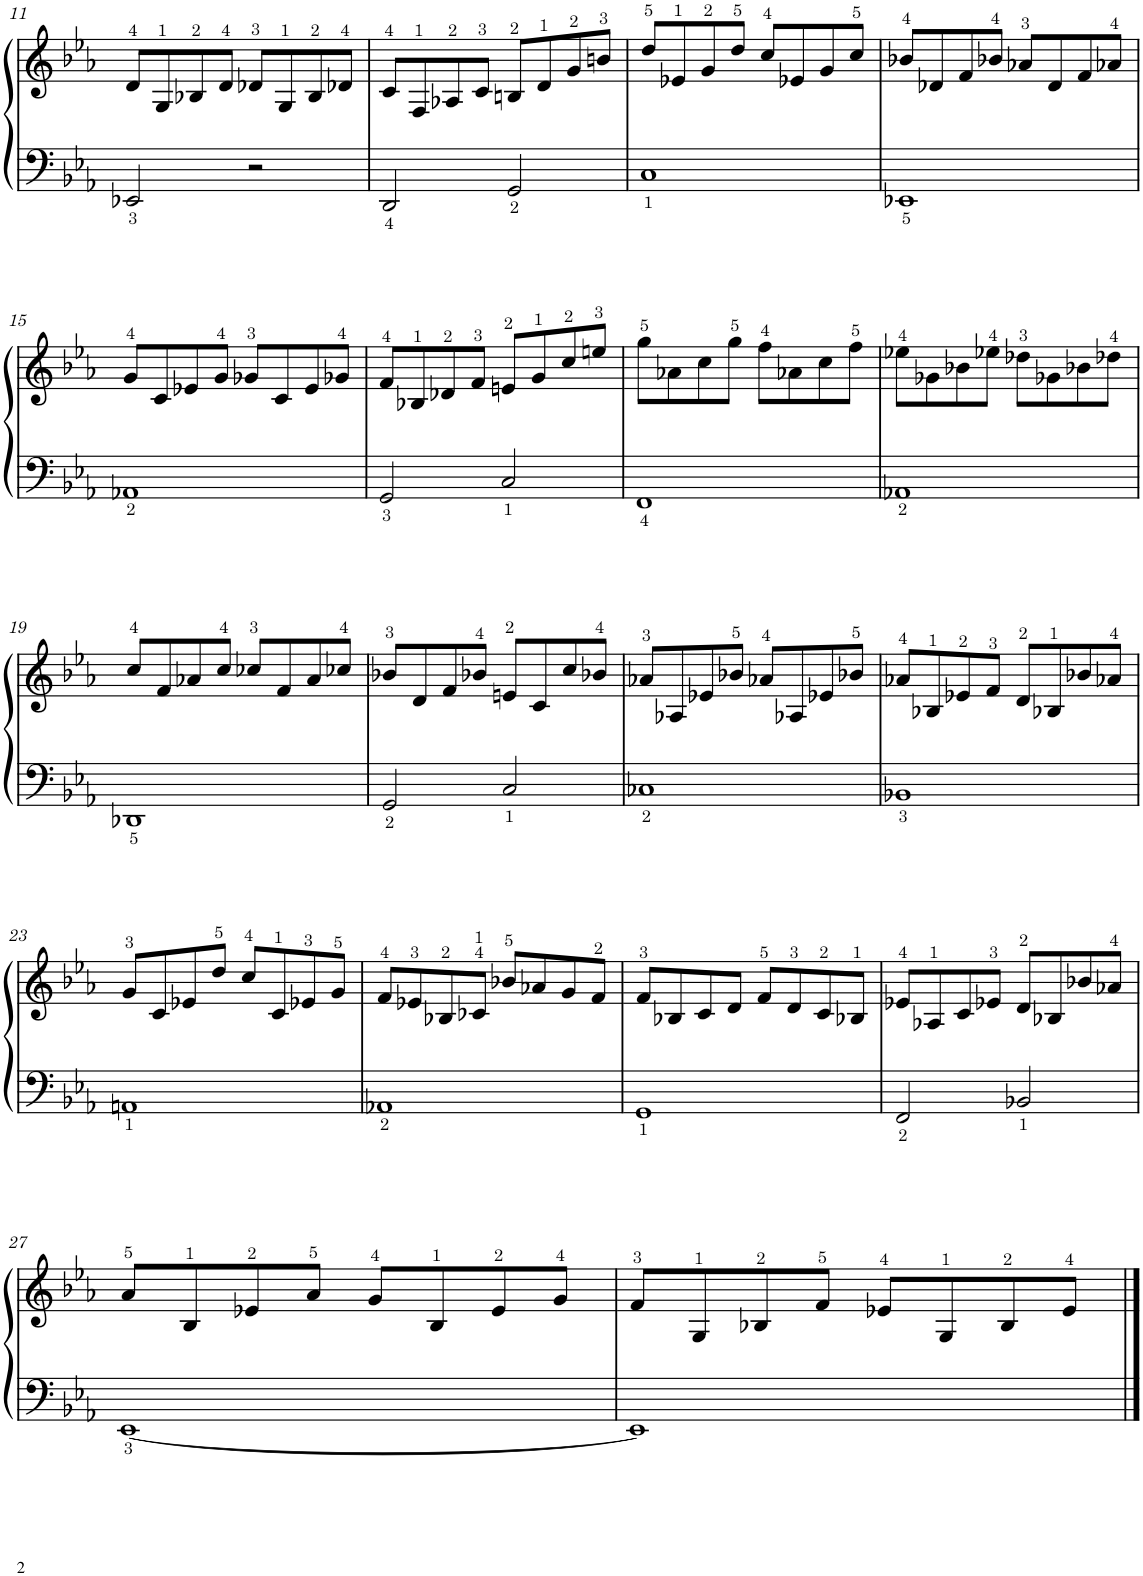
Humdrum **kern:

**kern	**kern
*part1	*part1
*staff2	*staff1
*I"Piano	*
*I'Pno.	*
!!LO:PB:g=z
*clefF4	*clefG2
*k[b-e-a-]	*k[b-e-a-]
*M4/4	*M4/4
=11	=11
2EE-X/	8d/L
.	8G/
.	8B-X/
.	8d/J
2r	8d-X/L
.	8G/
.	8B-/
.	8d-X/J
=12	=12
2DD/	8c/L
.	8F/
.	8A-X/
.	8c/J
2GG/	8Bn/L
.	8d/
.	8g/
.	8bn/J
=13	=13
1C	8dd/L
.	8e-X/
.	8g/
.	8dd/J
.	8cc/L
.	8e-X/
.	8g/
.	8cc/J
=14	=14
1EE-X	8b-X/L
.	8d-X/
.	8f/
.	8b-X/J
.	8a-X/L
.	8d-/
.	8f/
.	8a-X/J
!!LO:LB:g=z
=15	=15
1AA-X	8g/L
.	8c/
.	8e-X/
.	8g/J
.	8g-X/L
.	8c/
.	8e-/
.	8g-X/J
=16	=16
2GG/	8f/L
.	8B-X/
.	8d-X/
.	8f/J
2C/	8en/L
.	8g/
.	8cc/
.	8een/J
=17	=17
1FF	8gg\L
.	8a-X\
.	8cc\
.	8gg\J
.	8ff\L
.	8a-X\
.	8cc\
.	8ff\J
=18	=18
1AA-X	8ee-X\L
.	8g-X\
.	8b-X\
.	8ee-X\J
.	8dd-X\L
.	8g-X\
.	8b-X\
.	8dd-X\J
!!LO:LB:g=z
=19	=19
1DD-X	8cc/L
.	8f/
.	8a-X/
.	8cc/J
.	8cc-X/L
.	8f/
.	8a-/
.	8cc-X/J
=20	=20
2GG/	8b-X/L
.	8d/
.	8f/
.	8b-X/J
2C/	8en/L
.	8c/
.	8cc/
.	8b-X/J
=21	=21
1C-X	8a-X/L
.	8A-X/
.	8e-X/
.	8b-X/J
.	8a-X/L
.	8A-X/
.	8e-X/
.	8b-X/J
=22	=22
1BB-X	8a-X/L
.	8B-X/
.	8e-X/
.	8f/J
.	8d/L
.	8B-X/
.	8b-X/
.	8a-X/J
!!LO:LB:g=z
=23	=23
1AAn	8g/L
.	8c/
.	8e-X/
.	8dd/J
.	8cc/L
.	8c/
.	8e-X/
.	8g/J
=24	=24
1AA-X	8f/L
.	8e-X/
.	8B-X/
.	8c-X/J
.	8b-X/L
.	8a-X/
.	8g/
.	8f/J
=25	=25
1GG	8f/L
.	8B-X/
.	8c/
.	8d/J
.	8f/L
.	8d/
.	8c/
.	8B-X/J
=26	=26
2FF/	8e-X/L
.	8A-X/
.	8c/
.	8e-X/J
2BB-X/	8d/L
.	8B-X/
.	8b-X/
.	8a-X/J
!!LO:LB:g=z
=27	=27
[1EE-	8a-/L
.	8B-/
.	8e-X/
.	8a-/J
.	8g/L
.	8B-/
.	8e-/
.	8g/J
=28	=28
1EE-]	8f/L
.	8G/
.	8B-X/
.	8f/J
.	8e-X/L
.	8G/
.	8B-/
.	8e-/J
==	==
*-	*-
